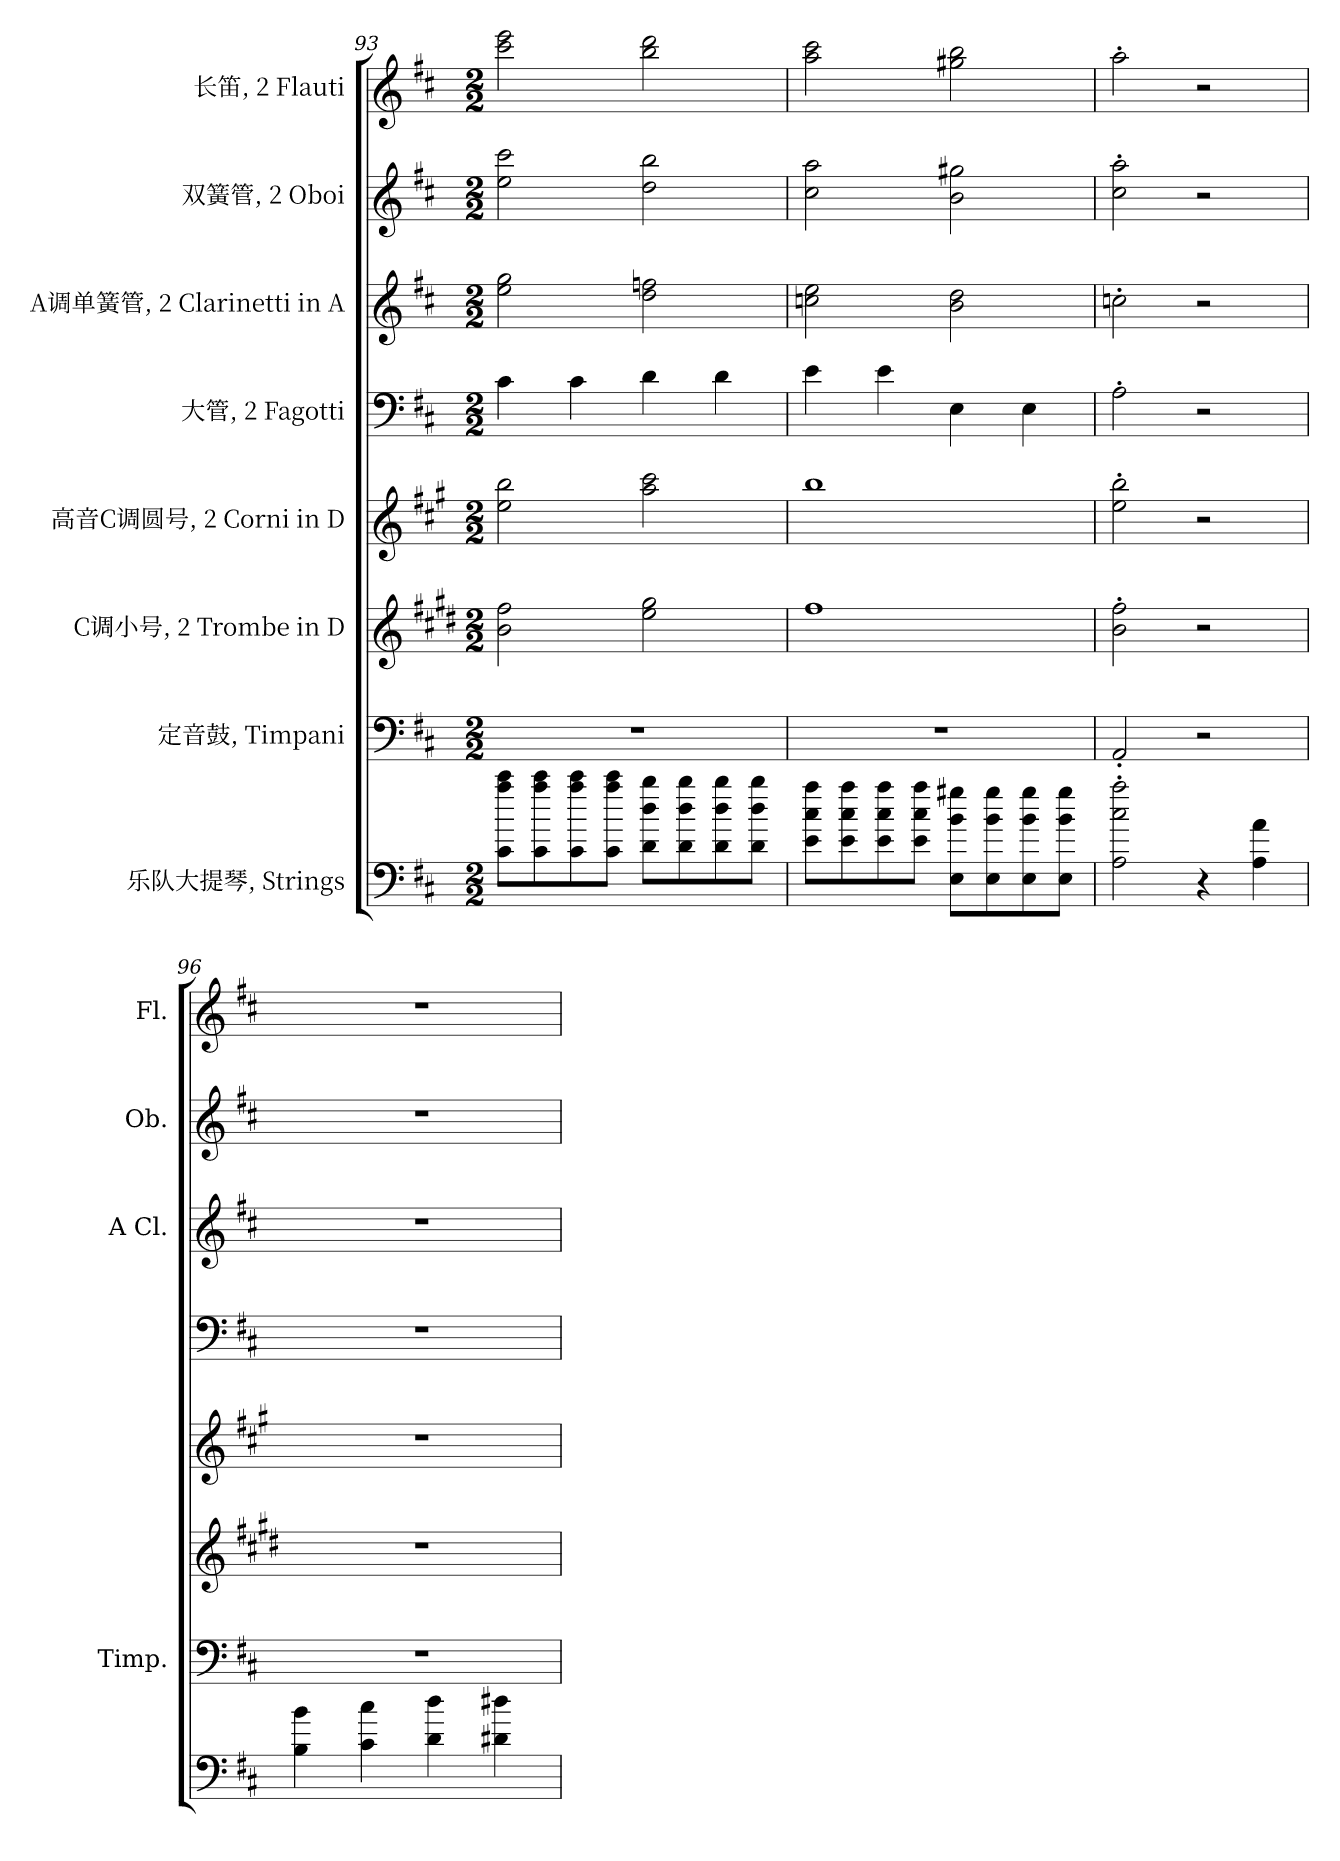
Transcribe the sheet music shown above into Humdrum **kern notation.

**kern	**kern	**kern	**kern	**kern	**kern	**kern	**kern
*part8	*part7	*part6	*part5	*part4	*part3	*part2	*part1
*staff8	*staff7	*staff6	*staff5	*staff4	*staff3	*staff2	*staff1
*I"乐队大提琴, Strings	*I"定音鼓, Timpani	*I"C调小号, 2 Trombe in D	*I"高音C调圆号, 2 Corni in D	*I"大管, 2 Fagotti	*I"A调单簧管, 2 Clarinetti in A	*I"双簧管, 2 Oboi	*I"长笛, 2 Flauti
*	*I'Timp.	*	*	*	*I'A Cl.	*I'Ob.	*I'Fl.
*clefF4	*clefF4	*clefG2	*clefG2	*clefF4	*clefG2	*clefG2	*clefG2
*	*	*ITrd1c2	*ITrd4c7	*	*ITrd2c3	*	*
*k[f#c#]	*k[f#c#]	*k[f#c#]	*k[f#c#]	*k[f#c#]	*k[f#c#g#d#a#]	*k[f#c#]	*k[f#c#]
*M2/2	*M2/2	*M2/2	*M2/2	*M2/2	*M2/2	*M2/2	*M2/2
=93	=93	=93	=93	=93	=93	=93	=93
8c#\ 8aa\ 8ccc#\L	1r	2a\ 2ee\	2a\ 2ee\	4c#\	2cc#\ 2ee\	2ee\ 2ccc#\	2ccc#\ 2eee\
8c#\ 8aa\ 8ccc#\	.	.	.	.	.	.	.
8c#\ 8aa\ 8ccc#\	.	.	.	4c#\	.	.	.
8c#\ 8aa\ 8ccc#\J	.	.	.	.	.	.	.
8d\ 8dd\ 8bb\L	.	2dd\ 2ff#\	2dd\ 2ff#\	4d\	2b\ 2ddn\	2dd\ 2bb\	2bb\ 2ddd\
8d\ 8dd\ 8bb\	.	.	.	.	.	.	.
8d\ 8dd\ 8bb\	.	.	.	4d\	.	.	.
8d\ 8dd\ 8bb\J	.	.	.	.	.	.	.
=94	=94	=94	=94	=94	=94	=94	=94
8e\ 8cc#\ 8aa\L	1r	1ee	1ee	4e\	2an\ 2cc#\	2cc#\ 2aa\	2aa\ 2ccc#\
8e\ 8cc#\ 8aa\	.	.	.	.	.	.	.
8e\ 8cc#\ 8aa\	.	.	.	4e\	.	.	.
8e\ 8cc#\ 8aa\J	.	.	.	.	.	.	.
8E\ 8b\ 8gg#X\L	.	.	.	4E\	2g#\ 2b\	2b\ 2gg#X\	2gg#X\ 2bb\
8E\ 8b\ 8gg#\	.	.	.	.	.	.	.
8E\ 8b\ 8gg#\	.	.	.	4E\	.	.	.
8E\ 8b\ 8gg#\J	.	.	.	.	.	.	.
!!LO:PB:g=z
=95	=95	=95	=95	=95	=95	=95	=95
2A\' 2cc#\' 2aa\'	2AA'/	2a\' 2ee\'	2a\' 2ee\'	2A'\	2an'\	2cc#\' 2aa\'	2aa'\
4r	2r	2r	2r	2r	2r	2r	2r
4A\ 4a\	.	.	.	.	.	.	.
=96	=96	=96	=96	=96	=96	=96	=96
4B\ 4b\	1r	1r	1r	1r	1r	1r	1r
4c#\ 4cc#\	.	.	.	.	.	.	.
4d\ 4dd\	.	.	.	.	.	.	.
4d#X\ 4dd#X\	.	.	.	.	.	.	.
=	=	=	=	=	=	=	=
*-	*-	*-	*-	*-	*-	*-	*-
